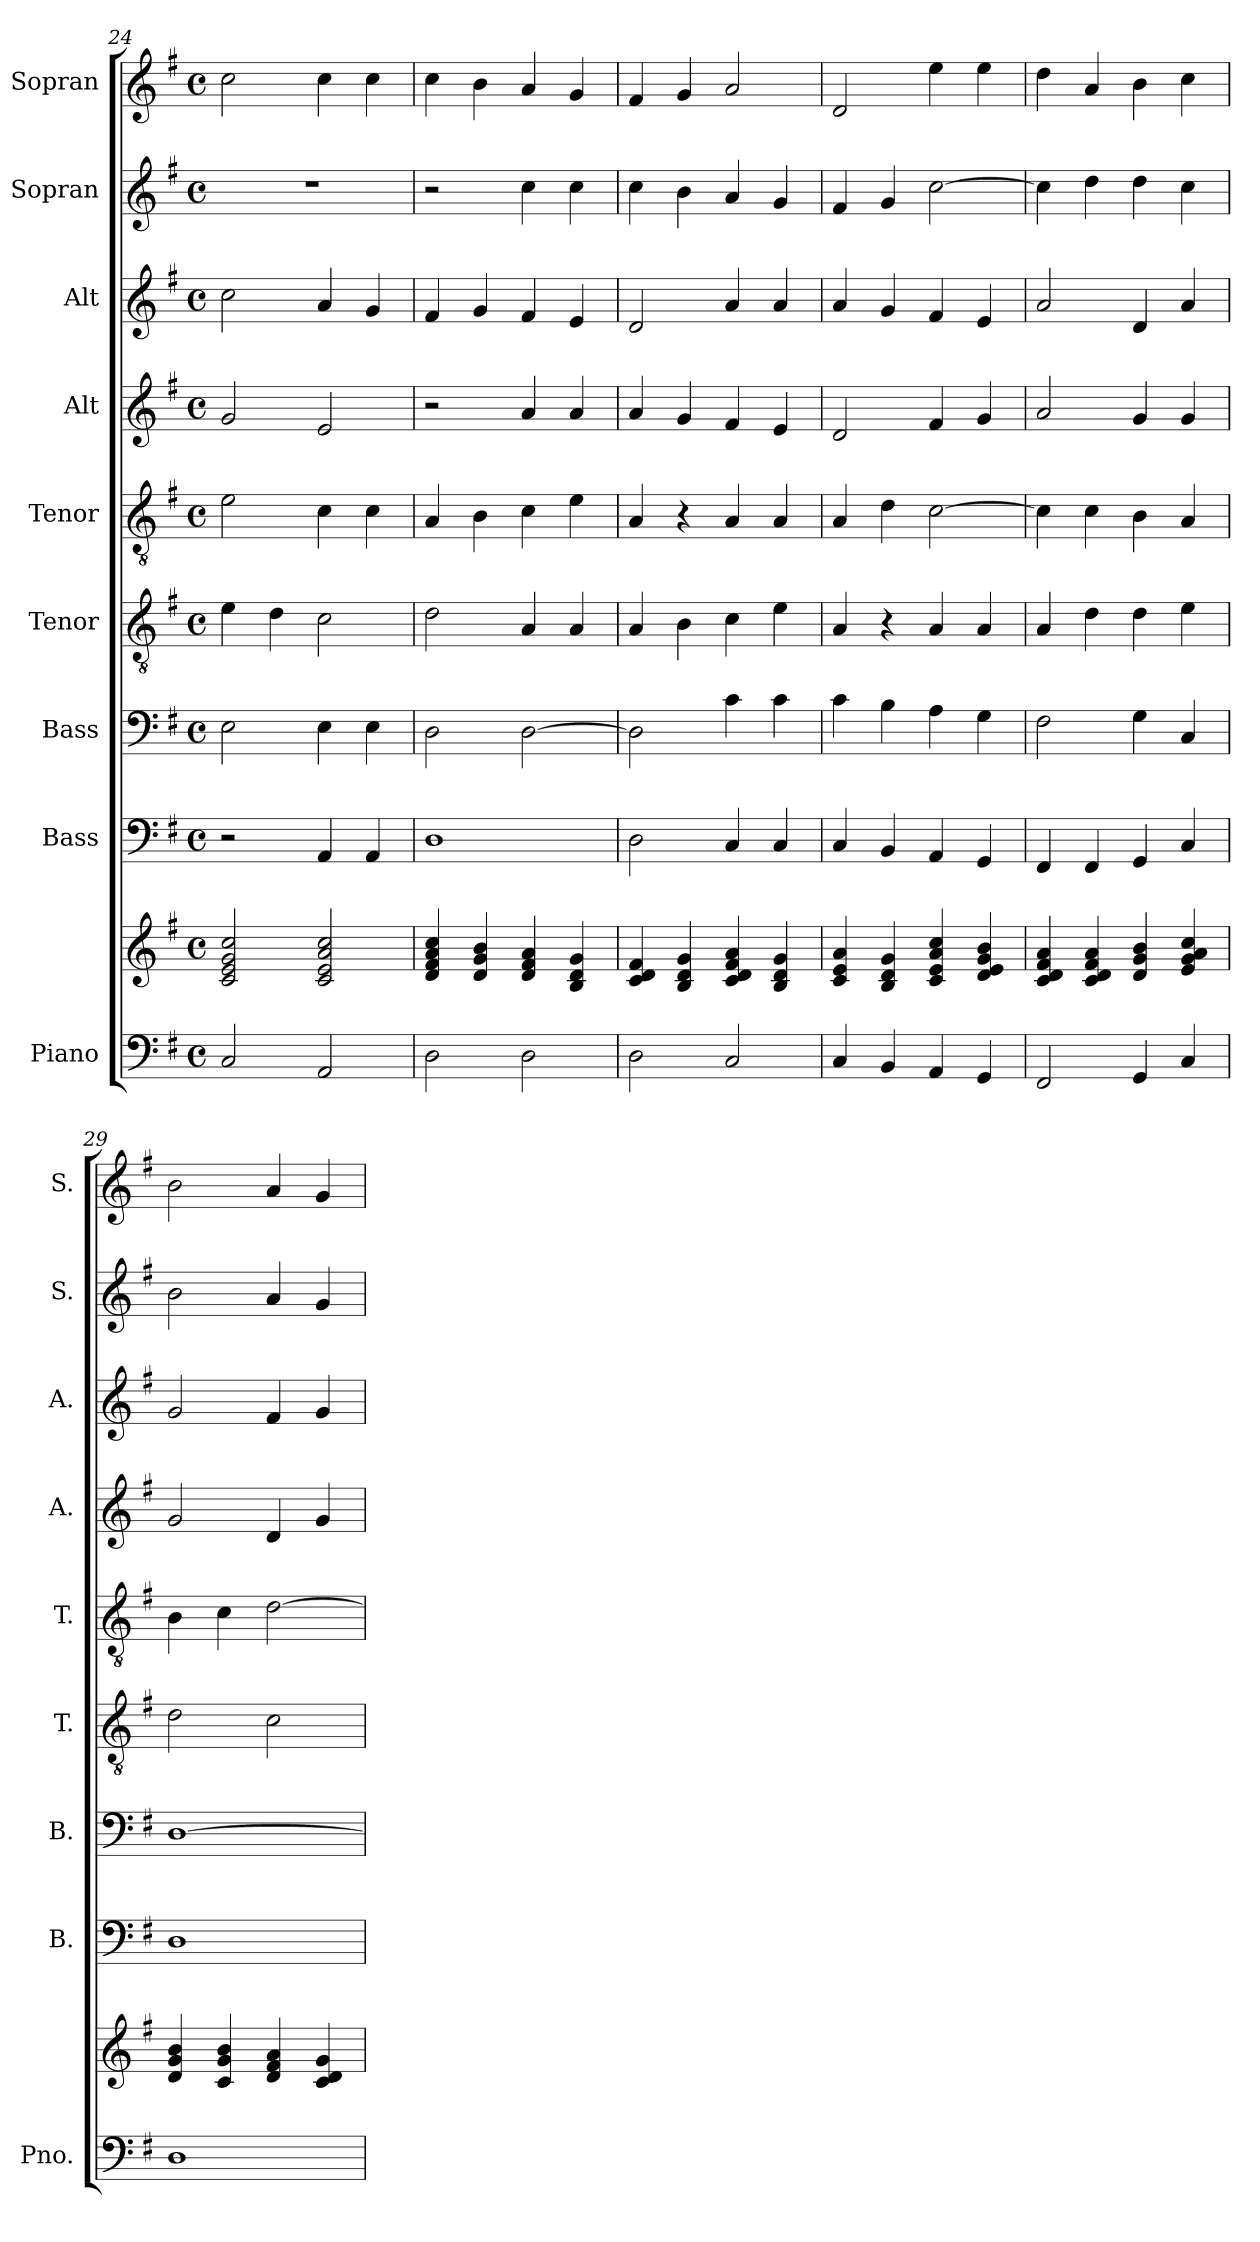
**kern	**kern	**kern	**kern	**kern	**kern	**kern	**kern	**kern	**kern
*part9	*part9	*part8	*part7	*part6	*part5	*part4	*part3	*part2	*part1
*staff10	*staff9	*staff8	*staff7	*staff6	*staff5	*staff4	*staff3	*staff2	*staff1
*I"Piano	*	*I"Bass	*I"Bass	*I"Tenor	*I"Tenor	*I"Alt	*I"Alt	*I"Sopran	*I"Sopran
*I'Pno.	*	*I'B.	*I'B.	*I'T.	*I'T.	*I'A.	*I'A.	*I'S.	*I'S.
*clefF4	*clefG2	*clefF4	*clefF4	*clefGv2	*clefGv2	*clefG2	*clefG2	*clefG2	*clefG2
*k[f#]	*k[f#]	*k[f#]	*k[f#]	*k[f#]	*k[f#]	*k[f#]	*k[f#]	*k[f#]	*k[f#]
*M4/4	*M4/4	*M4/4	*M4/4	*M4/4	*M4/4	*M4/4	*M4/4	*M4/4	*M4/4
*met(c)	*met(c)	*met(c)	*met(c)	*met(c)	*met(c)	*met(c)	*met(c)	*met(c)	*met(c)
=24	=24	=24	=24	=24	=24	=24	=24	=24	=24
2C/	2c/ 2e/ 2g/ 2cc/	2r	2E\	4e\	2e\	2g/	2cc\	1r	2cc\
.	.	.	.	4d\	.	.	.	.	.
2AA/	2c/ 2e/ 2a/ 2cc/	4AA/	4E\	2c\	4c\	2e/	4a/	.	4cc\
.	.	4AA/	4E\	.	4c\	.	4g/	.	4cc\
=25	=25	=25	=25	=25	=25	=25	=25	=25	=25
2D\	4d/ 4f#/ 4a/ 4cc/	1D	2D\	2d\	4A/	2r	4f#/	2r	4cc\
.	4d/ 4g/ 4b/	.	.	.	4B\	.	4g/	.	4b\
2D\	4d/ 4f#/ 4a/	.	[2D\	4A/	4c\	4a/	4f#/	4cc\	4a/
.	4B/ 4d/ 4g/	.	.	4A/	4e\	4a/	4e/	4cc\	4g/
=26	=26	=26	=26	=26	=26	=26	=26	=26	=26
2D\	4c/ 4d/ 4f#/	2D\	2D\]	4A/	4A/	4a/	2d/	4cc\	4f#/
.	4B/ 4d/ 4g/	.	.	4B\	4r	4g/	.	4b\	4g/
2C/	4c/ 4d/ 4f#/ 4a/	4C/	4c\	4c\	4A/	4f#/	4a/	4a/	2a/
.	4B/ 4d/ 4g/	4C/	4c\	4e\	4A/	4e/	4a/	4g/	.
=27	=27	=27	=27	=27	=27	=27	=27	=27	=27
4C/	4c/ 4e/ 4a/	4C/	4c\	4A/	4A/	2d/	4a/	4f#/	2d/
4BB/	4B/ 4d/ 4g/	4BB/	4B\	4r	4d\	.	4g/	4g/	.
4AA/	4c/ 4e/ 4a/ 4cc/	4AA/	4A\	4A/	[2c\	4f#/	4f#/	[2cc\	4ee\
4GG/	4d/ 4e/ 4g/ 4b/	4GG/	4G\	4A/	.	4g/	4e/	.	4ee\
=28	=28	=28	=28	=28	=28	=28	=28	=28	=28
2FF#/	4c/ 4d/ 4f#/ 4a/	4FF#/	2F#\	4A/	4c\]	2a/	2a/	4cc\]	4dd\
.	4c/ 4d/ 4f#/ 4a/	4FF#/	.	4d\	4c\	.	.	4dd\	4a/
4GG/	4d/ 4g/ 4b/	4GG/	4G\	4d\	4B\	4g/	4d/	4dd\	4b\
4C/	4e/ 4g/ 4a/ 4cc/	4C/	4C/	4e\	4A/	4g/	4a/	4cc\	4cc\
!!LO:PB:g=z
=29	=29	=29	=29	=29	=29	=29	=29	=29	=29
1D	4d/ 4g/ 4b/	1D	[1D	2d\	4B\	2g/	2g/	2b\	2b\
.	4c/ 4g/ 4b/	.	.	.	4c\	.	.	.	.
.	4d/ 4f#/ 4a/	.	.	2c\	[2d\	4d/	4f#/	4a/	4a/
.	4c/ 4d/ 4g/	.	.	.	.	4g/	4g/	4g/	4g/
=	=	=	=	=	=	=	=	=	=
*-	*-	*-	*-	*-	*-	*-	*-	*-	*-
